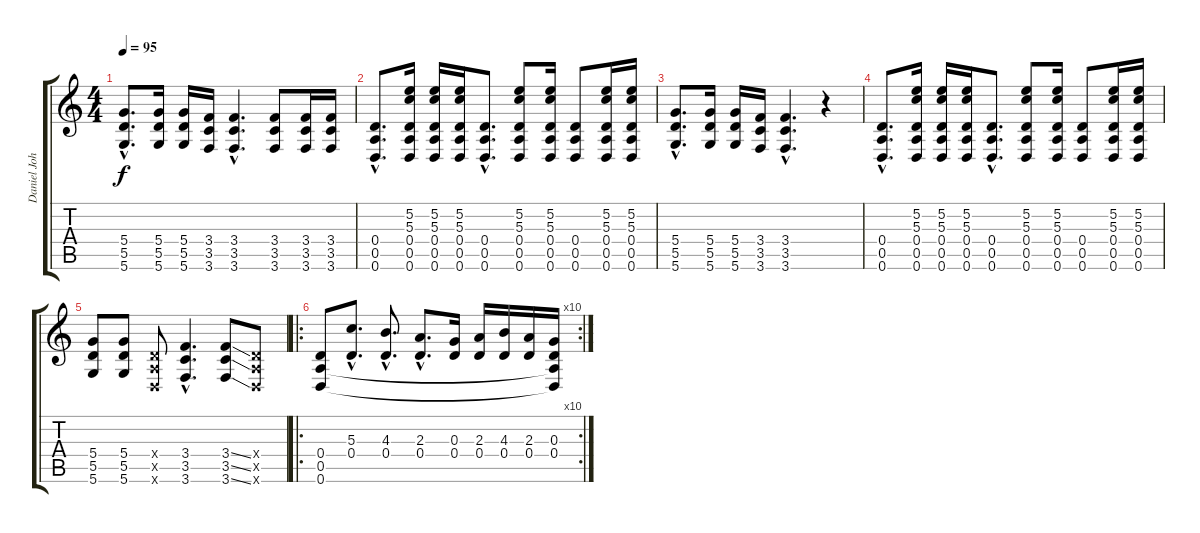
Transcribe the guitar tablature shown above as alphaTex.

\track ("Daniel Johns" "Daniel Joh") {instrument overdrivenguitar}
\staff {score tabs}
\tuning (E4 B3 G3 D3 A2 D2) {hide}
\ts (4 4)
\tempo 95
\clef g2
\ks c
(5.4{hac} 5.5{hac} 5.6{hac}).8{d dy f} (5.4 5.5 5.6).16 (5.4 5.5 5.6).16 (3.4 3.5 3.6).16 (3.4{hac} 3.5{hac} 3.6{hac}).4{d} (3.4 3.5 3.6).8 (3.4 3.5 3.6).16 (3.4 3.5 3.6).16 |
(0.4{hac} 0.5{hac} 0.6{hac}).8{d} (5.2 5.3 0.4 0.5 0.6).16 (5.2 5.3 0.4 0.5 0.6).16 (5.2 5.3 0.4 0.5 0.6).16 (0.4{hac} 0.5{hac} 0.6{hac}).8{d} (5.2 5.3 0.4 0.5 0.6).8 (5.2 5.3 0.4 0.5 0.6).16 (0.4 0.5 0.6).8 (5.2 5.3 0.4 0.5 0.6).16 (5.2 5.3 0.4 0.5 0.6).16 |
(5.4{hac} 5.5{hac} 5.6{hac}).8{d} (5.4 5.5 5.6).16 (5.4 5.5 5.6).16 (3.4 3.5 3.6).16 (3.4{hac} 3.5{hac} 3.6{hac}).4{d} r.4 |
(0.4{hac} 0.5{hac} 0.6{hac}).8{d} (5.2 5.3 0.4 0.5 0.6).16 (5.2 5.3 0.4 0.5 0.6).16 (5.2 5.3 0.4 0.5 0.6).16 (0.4{hac} 0.5{hac} 0.6{hac}).8{d} (5.2 5.3 0.4 0.5 0.6).8 (5.2 5.3 0.4 0.5 0.6).16 (0.4 0.5 0.6).8 (5.2 5.3 0.4 0.5 0.6).16 (5.2 5.3 0.4 0.5 0.6).16 |
(5.4 5.5 5.6).8 (5.4 5.5 5.6).8 (0.4{x} 0.5{x} 0.6{x}).8 (3.4{hac} 3.5{hac} 3.6{hac}).4{d} (3.4{ss} 3.5{ss} 3.6{ss}).8 (0.4{x} 0.5{x} 0.6{x}).8 |
\ro
\rc 10
(0.4 0.5 0.6).8 (5.3{hac} 0.4{hac}).8{d} (4.3{hac} 0.4{hac}).8{d} (2.3{hac} 0.4{hac}).8{d} (0.3 0.4).16 (2.3 0.4).16 (4.3 0.4).16 (2.3 0.4).16 (0.3 0.4 0.5{t} 0.6{t}).16
